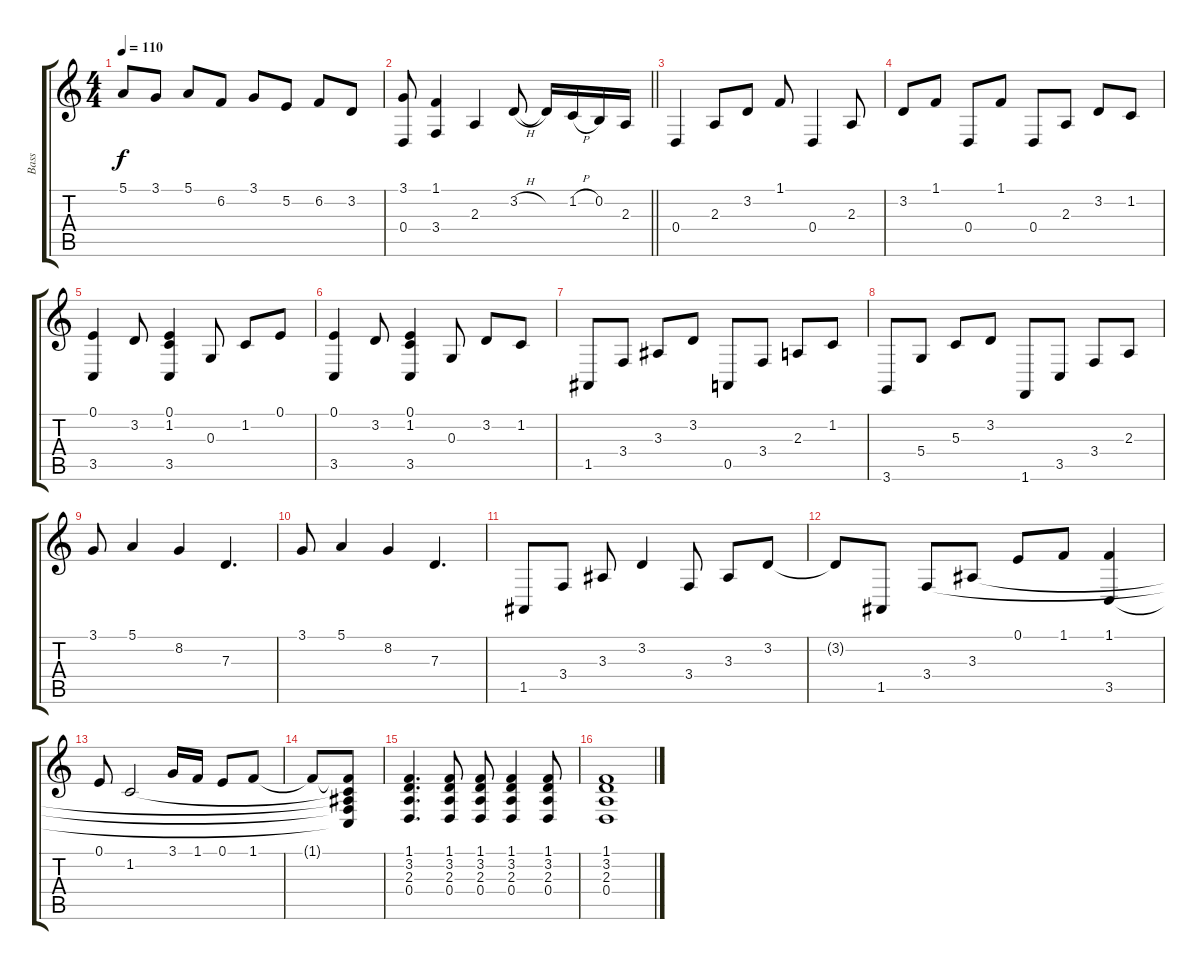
\track ("Bass" "Bass") {solo instrument acousticgrandpiano}
\staff {score tabs}
\tuning (E4 B3 G3 D3 A2 E2) {hide}
\ts (4 4)
\tempo 110
\clef g2
\ks c
5.1.8{dy f} 3.1.8 5.1.8 6.2.8 3.1.8 5.2.8 6.2.8 3.2.8 |
\barLineRight lightlight
(3.1 0.4).8 (1.1 3.4).4 2.3.4 3.2{h}.8 3.2{t}.16 1.2{h}.16 0.2.16 2.3.16 |
0.4.4 2.3.8 3.2.8 1.1.8 0.4.4 2.3.8 |
3.2.8 1.1.8 0.4.8 1.1.8 0.4.8 2.3.8 3.2.8 1.2.8 |
(0.1 3.5).4 3.2.8 (0.1 1.2 3.5).4 0.3.8 1.2.8 0.1.8 |
(0.1 3.5).4 3.2.8 (0.1 1.2 3.5).4 0.3.8 3.2.8 1.2.8 |
1.5.8 3.4.8 3.3.8 3.2.8 0.5.8 3.4.8 2.3.8 1.2.8 |
3.6.8 5.4.8 5.3.8 3.2.8 1.6.8 3.5.8 3.4.8 2.3.8 |
3.1.8 5.1.4 8.2.4 7.3.4{d} |
3.1.8 5.1.4 8.2.4 7.3.4{d} |
1.5.8 3.4.8 3.3.8 3.2.4 3.4.8 3.3.8 3.2.8 |
3.2{t}.8 1.5.8 3.4.8 3.3.8 0.1.8 1.1.8 (1.1 3.5).4 |
0.1.8 1.2.2 3.1.16 1.1.16 0.1.8 1.1.8 |
1.1{t}.8 (1.1{t} 1.2{t} 3.3{t} 3.4{t} 3.5{t}).8 |
(1.1 3.2 2.3 0.4).4{d} (1.1 3.2 2.3 0.4).8 (1.1 3.2 2.3 0.4).8 (1.1 3.2 2.3 0.4).4 (1.1 3.2 2.3 0.4).8 |
(1.1 3.2 2.3 0.4).1
